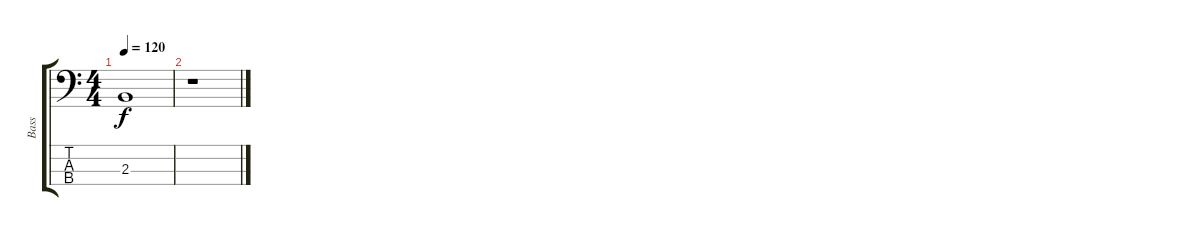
\track ("Bass" "Bass") {instrument electricbassfinger}
\staff {score tabs}
\tuning (G2 D2 A1 E1) {hide}
\ts (4 4)
\tempo 120
\clef f4
\ks c
2.3{t}.1{dy f} |
r.1
